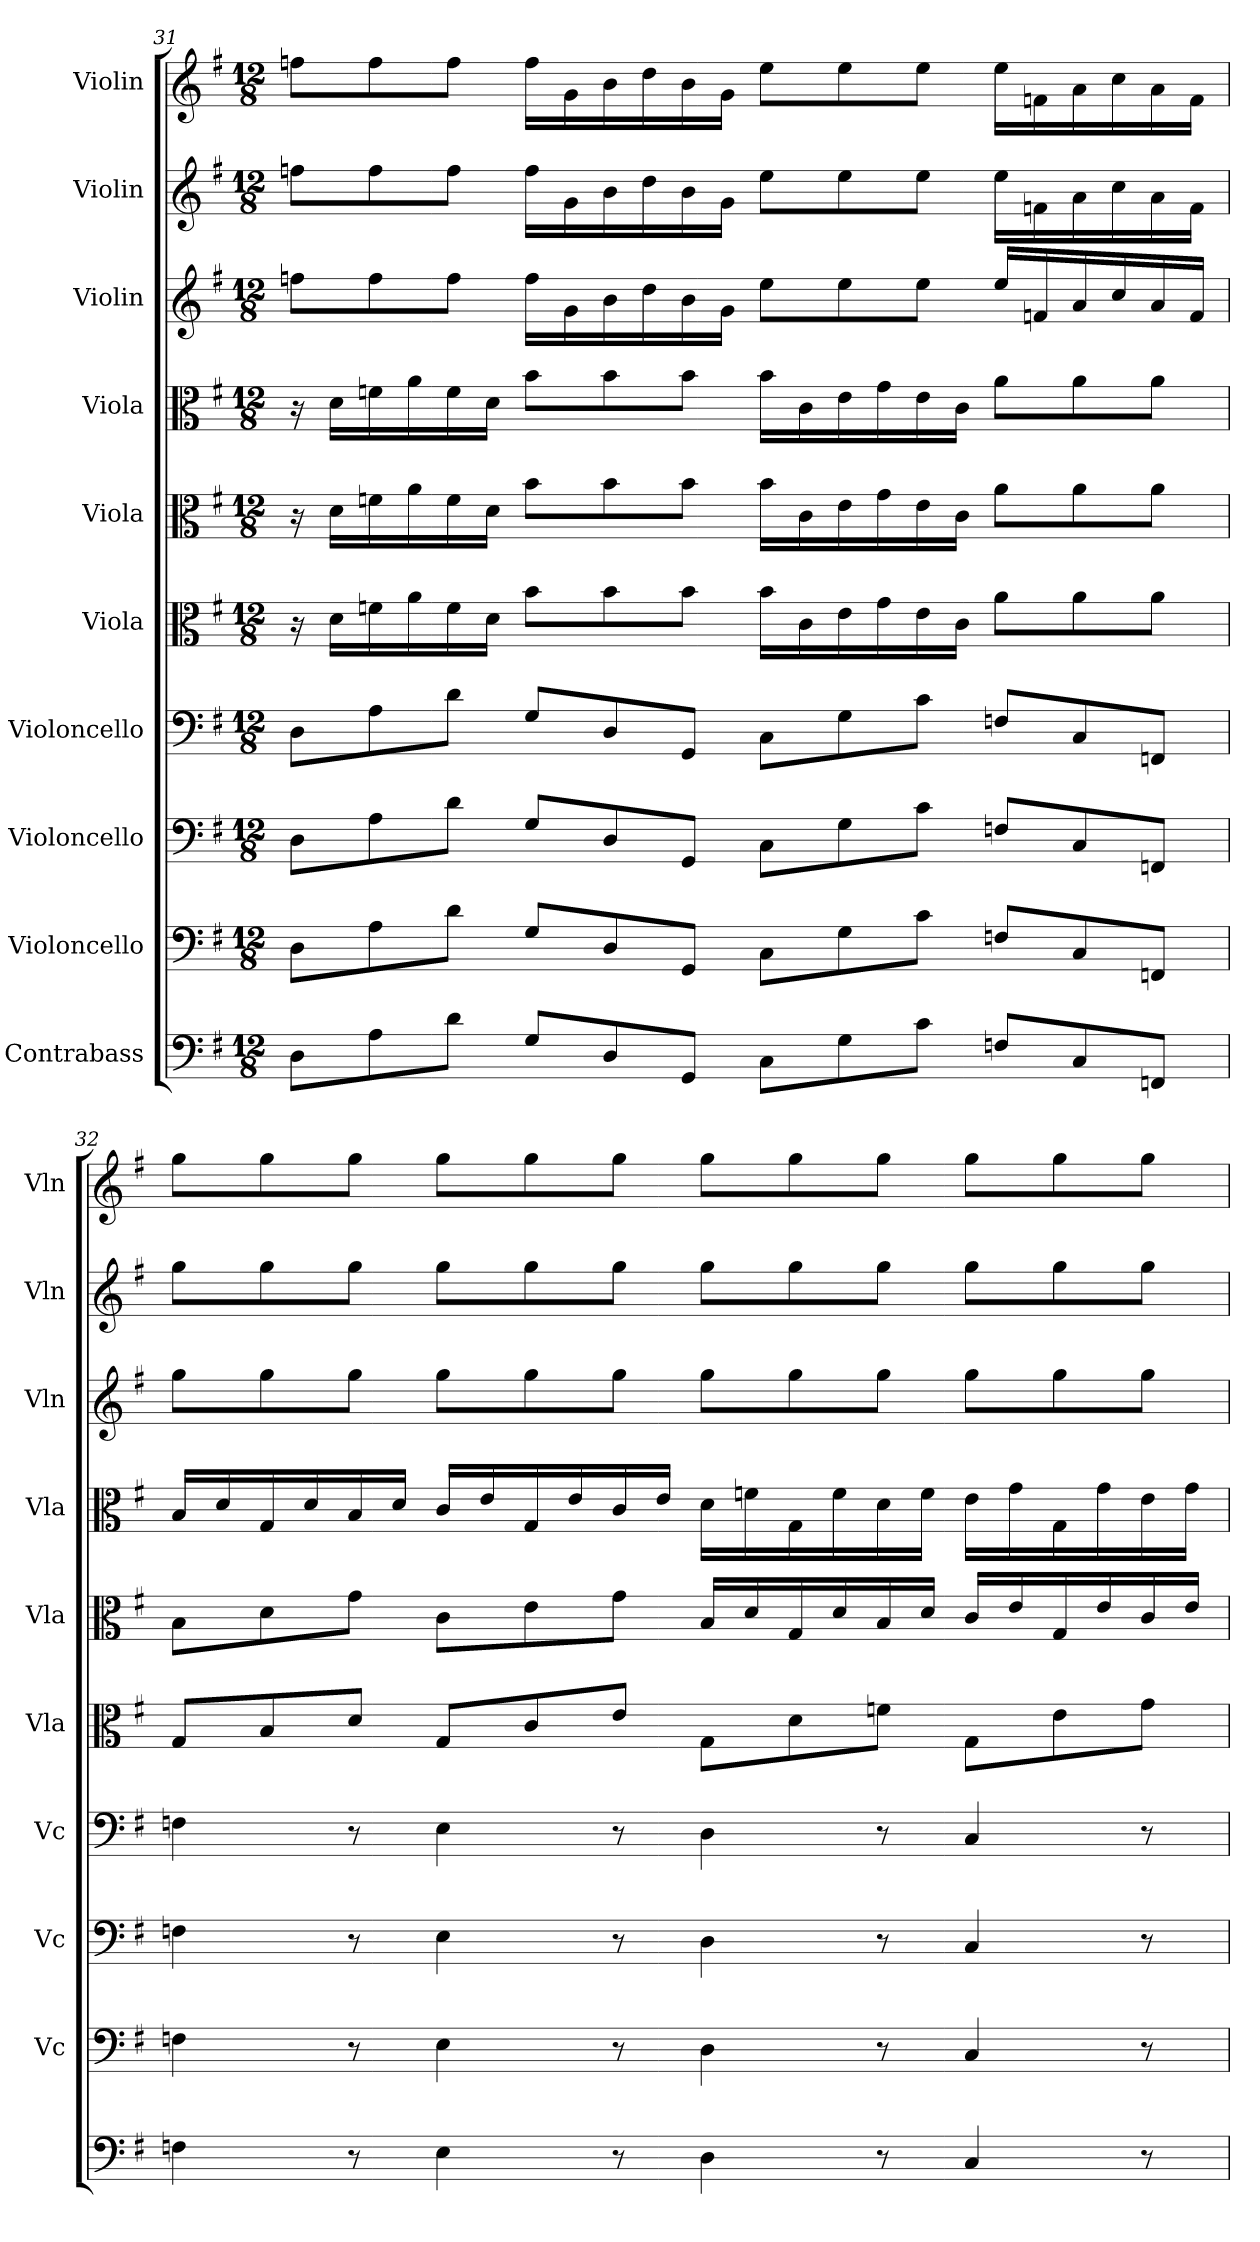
**kern	**kern	**kern	**kern	**kern	**kern	**kern	**kern	**kern	**kern
*part10	*part9	*part8	*part7	*part6	*part5	*part4	*part3	*part2	*part1
*staff10	*staff9	*staff8	*staff7	*staff6	*staff5	*staff4	*staff3	*staff2	*staff1
*I"Contrabass	*I"Violoncello	*I"Violoncello	*I"Violoncello	*I"Viola	*I"Viola	*I"Viola	*I"Violin	*I"Violin	*I"Violin
*	*I'Vc	*I'Vc	*I'Vc	*I'Vla	*I'Vla	*I'Vla	*I'Vln	*I'Vln	*I'Vln
*clefF4	*clefF4	*clefF4	*clefF4	*clefC3	*clefC3	*clefC3	*clefG2	*clefG2	*clefG2
*k[f#]	*k[f#]	*k[f#]	*k[f#]	*k[f#]	*k[f#]	*k[f#]	*k[f#]	*k[f#]	*k[f#]
*G:	*G:	*G:	*G:	*G:	*G:	*G:	*G:	*G:	*G:
*M12/8	*M12/8	*M12/8	*M12/8	*M12/8	*M12/8	*M12/8	*M12/8	*M12/8	*M12/8
=31	=31	=31	=31	=31	=31	=31	=31	=31	=31
8D\L	8D\L	8D\L	8D\L	16r	16r	16r	8ffn\L	8ffn\L	8ffn\L
.	.	.	.	16d\LL	16d\LL	16d\LL	.	.	.
8A\	8A\	8A\	8A\	16fn\	16fn\	16fn\	8ff\	8ff\	8ff\
.	.	.	.	16a\	16a\	16a\	.	.	.
8d\J	8d\J	8d\J	8d\J	16f\	16f\	16f\	8ff\J	8ff\J	8ff\J
.	.	.	.	16d\JJ	16d\JJ	16d\JJ	.	.	.
8G/L	8G/L	8G/L	8G/L	8b\L	8b\L	8b\L	16ff\LL	16ff\LL	16ff\LL
.	.	.	.	.	.	.	16g\	16g\	16g\
8D/	8D/	8D/	8D/	8b\	8b\	8b\	16b\	16b\	16b\
.	.	.	.	.	.	.	16dd\	16dd\	16dd\
8GG/J	8GG/J	8GG/J	8GG/J	8b\J	8b\J	8b\J	16b\	16b\	16b\
.	.	.	.	.	.	.	16g\JJ	16g\JJ	16g\JJ
8C\L	8C\L	8C\L	8C\L	16b\LL	16b\LL	16b\LL	8ee\L	8ee\L	8ee\L
.	.	.	.	16c\	16c\	16c\	.	.	.
8G\	8G\	8G\	8G\	16e\	16e\	16e\	8ee\	8ee\	8ee\
.	.	.	.	16g\	16g\	16g\	.	.	.
8c\J	8c\J	8c\J	8c\J	16e\	16e\	16e\	8ee\J	8ee\J	8ee\J
.	.	.	.	16c\JJ	16c\JJ	16c\JJ	.	.	.
8Fn/L	8Fn/L	8Fn/L	8Fn/L	8a\L	8a\L	8a\L	16ee/LL	16ee\LL	16ee\LL
.	.	.	.	.	.	.	16fn/	16fn\	16fn\
8C/	8C/	8C/	8C/	8a\	8a\	8a\	16a/	16a\	16a\
.	.	.	.	.	.	.	16cc/	16cc\	16cc\
8FFn/J	8FFn/J	8FFn/J	8FFn/J	8a\J	8a\J	8a\J	16a/	16a\	16a\
.	.	.	.	.	.	.	16f/JJ	16f\JJ	16f\JJ
=32	=32	=32	=32	=32	=32	=32	=32	=32	=32
4Fn\	4Fn\	4Fn\	4Fn\	8G/L	8B\L	16B/LL	8gg\L	8gg\L	8gg\L
.	.	.	.	.	.	16d/	.	.	.
.	.	.	.	8B/	8d\	16G/	8gg\	8gg\	8gg\
.	.	.	.	.	.	16d/	.	.	.
8r	8r	8r	8r	8d/J	8g\J	16B/	8gg\J	8gg\J	8gg\J
.	.	.	.	.	.	16d/JJ	.	.	.
4E\	4E\	4E\	4E\	8G/L	8c\L	16c/LL	8gg\L	8gg\L	8gg\L
.	.	.	.	.	.	16e/	.	.	.
.	.	.	.	8c/	8e\	16G/	8gg\	8gg\	8gg\
.	.	.	.	.	.	16e/	.	.	.
8r	8r	8r	8r	8e/J	8g\J	16c/	8gg\J	8gg\J	8gg\J
.	.	.	.	.	.	16e/JJ	.	.	.
4D\	4D\	4D\	4D\	8G\L	16B/LL	16d\LL	8gg\L	8gg\L	8gg\L
.	.	.	.	.	16d/	16fn\	.	.	.
.	.	.	.	8d\	16G/	16G\	8gg\	8gg\	8gg\
.	.	.	.	.	16d/	16f\	.	.	.
8r	8r	8r	8r	8fn\J	16B/	16d\	8gg\J	8gg\J	8gg\J
.	.	.	.	.	16d/JJ	16f\JJ	.	.	.
4C/	4C/	4C/	4C/	8G\L	16c/LL	16e\LL	8gg\L	8gg\L	8gg\L
.	.	.	.	.	16e/	16g\	.	.	.
.	.	.	.	8e\	16G/	16G\	8gg\	8gg\	8gg\
.	.	.	.	.	16e/	16g\	.	.	.
8r	8r	8r	8r	8g\J	16c/	16e\	8gg\J	8gg\J	8gg\J
.	.	.	.	.	16e/JJ	16g\JJ	.	.	.
=	=	=	=	=	=	=	=	=	=
*-	*-	*-	*-	*-	*-	*-	*-	*-	*-
